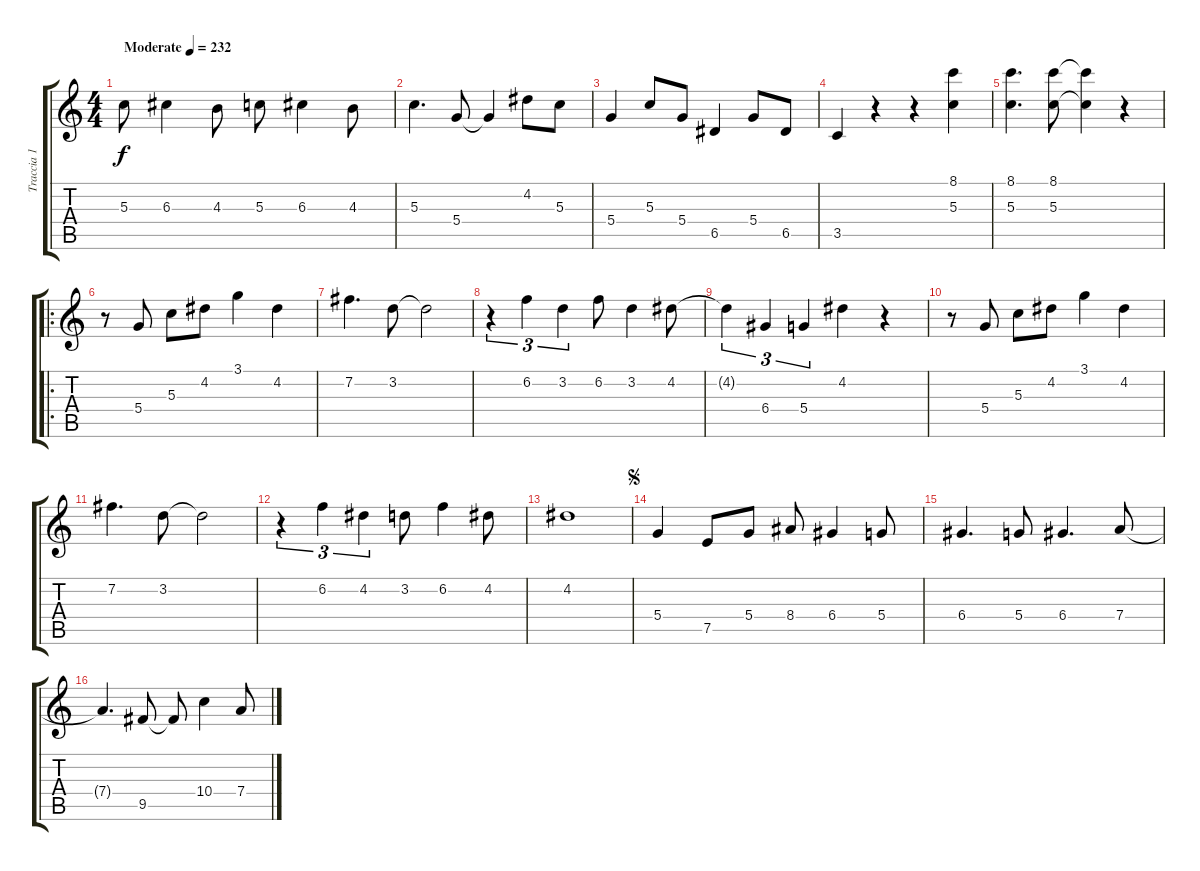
\track ("Traccia 1" "Traccia 1") {instrument electricguitarjazz}
\staff {score tabs}
\tuning (E4 B3 G3 D3 A2 E2) {hide}
\ts (4 4)
\tempo (232 "Moderate")
\clef g2
\ks c
5.3.8{dy f instrument electricguitarjazz} 6.3.4 4.3.8 5.3.8 6.3.4 4.3.8 |
5.3.4{d} 5.4.8 5.4{t}.4 4.2.8 5.3.8 |
5.4.4 5.3.8 5.4.8 6.5.4 5.4.8 6.5.8 |
3.5.4 r.4 r.4 (8.1 5.3).4 |
(8.1 5.3).4{d} (8.1 5.3).8 (8.1{t} 5.3{t}).4 r.4 |
\ro
r.8 5.4.8 5.3.8 4.2.8 3.1.4 4.2.4 |
7.2.4{d} 3.2.8 3.2{t}.2 |
r.4{tu (3 2)} 6.2.4{tu (3 2)} 3.2.4{tu (3 2)} 6.2.8 3.2.4 4.2.8 |
4.2{t}.4{tu (3 2)} 6.4.4{tu (3 2)} 5.4.4{tu (3 2)} 4.2.4 r.4 |
r.8 5.4.8 5.3.8 4.2.8 3.1.4 4.2.4 |
7.2.4{d} 3.2.8 3.2{t}.2 |
r.4{tu (3 2)} 6.2.4{tu (3 2)} 4.2.4{tu (3 2)} 3.2.8 6.2.4 4.2.8 |
4.2.1 |
\jump segno
5.4.4 7.5.8 5.4.8 8.4.8 6.4.4 5.4.8 |
6.4.4{d} 5.4.8 6.4.4{d} 7.4.8 |
7.4{t}.4{d} 9.5.8 9.5{t}.8 10.4.4 7.4.8
